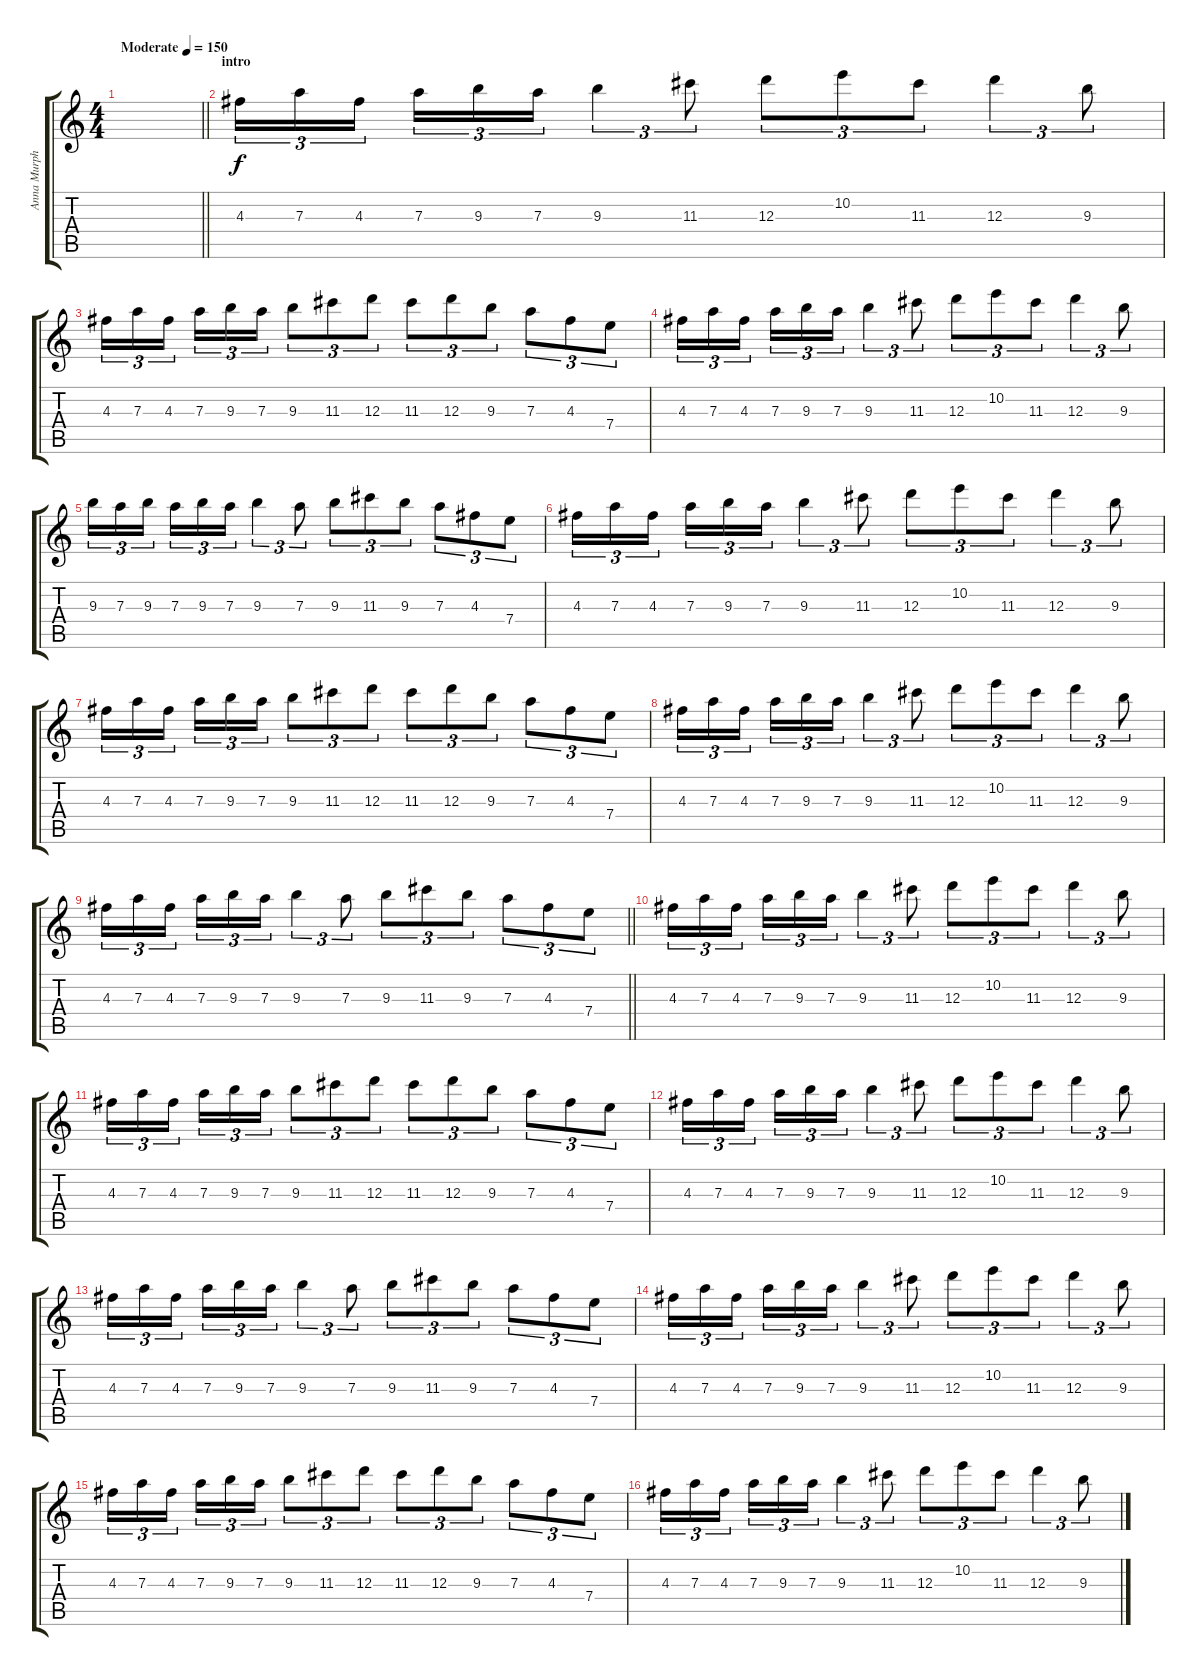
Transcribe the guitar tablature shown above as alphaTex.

\track ("Anna Murphy" "Anna Murph") {instrument contrabass}
\staff {score tabs}
\tuning (B4 Gb4 D4 A3 E3 B2) {hide}
\ts (4 4)
\tempo (150 "Moderate")
\clef g2
\barLineRight lightlight
\ks c
|
\section ("" "intro")
4.3.16{tu (3 2) volume 13} 7.3.16{tu (3 2)} 4.3.16{tu (3 2) beam splitsecondary} 7.3.16{tu (3 2)} 9.3.16{tu (3 2)} 7.3.16{tu (3 2)} 9.3.4{tu (3 2)} 11.3.8{tu (3 2)} 12.3.8{tu (3 2)} 10.2.8{tu (3 2)} 11.3.8{tu (3 2)} 12.3.4{tu (3 2)} 9.3.8{tu (3 2)} |
4.3.16{tu (3 2)} 7.3.16{tu (3 2)} 4.3.16{tu (3 2) beam splitsecondary} 7.3.16{tu (3 2)} 9.3.16{tu (3 2)} 7.3.16{tu (3 2)} 9.3.8{tu (3 2)} 11.3.8{tu (3 2)} 12.3.8{tu (3 2)} 11.3.8{tu (3 2)} 12.3.8{tu (3 2)} 9.3.8{tu (3 2)} 7.3.8{tu (3 2)} 4.3.8{tu (3 2)} 7.4.8{tu (3 2)} |
4.3.16{tu (3 2)} 7.3.16{tu (3 2)} 4.3.16{tu (3 2) beam splitsecondary} 7.3.16{tu (3 2)} 9.3.16{tu (3 2)} 7.3.16{tu (3 2)} 9.3.4{tu (3 2)} 11.3.8{tu (3 2)} 12.3.8{tu (3 2)} 10.2.8{tu (3 2)} 11.3.8{tu (3 2)} 12.3.4{tu (3 2)} 9.3.8{tu (3 2)} |
9.3.16{tu (3 2)} 7.3.16{tu (3 2)} 9.3.16{tu (3 2) beam splitsecondary} 7.3.16{tu (3 2)} 9.3.16{tu (3 2)} 7.3.16{tu (3 2)} 9.3.4{tu (3 2)} 7.3.8{tu (3 2)} 9.3.8{tu (3 2)} 11.3.8{tu (3 2)} 9.3.8{tu (3 2)} 7.3.8{tu (3 2)} 4.3.8{tu (3 2)} 7.4.8{tu (3 2)} |
4.3.16{tu (3 2)} 7.3.16{tu (3 2)} 4.3.16{tu (3 2) beam splitsecondary} 7.3.16{tu (3 2)} 9.3.16{tu (3 2)} 7.3.16{tu (3 2)} 9.3.4{tu (3 2)} 11.3.8{tu (3 2)} 12.3.8{tu (3 2)} 10.2.8{tu (3 2)} 11.3.8{tu (3 2)} 12.3.4{tu (3 2)} 9.3.8{tu (3 2)} |
4.3.16{tu (3 2)} 7.3.16{tu (3 2)} 4.3.16{tu (3 2) beam splitsecondary} 7.3.16{tu (3 2)} 9.3.16{tu (3 2)} 7.3.16{tu (3 2)} 9.3.8{tu (3 2)} 11.3.8{tu (3 2)} 12.3.8{tu (3 2)} 11.3.8{tu (3 2)} 12.3.8{tu (3 2)} 9.3.8{tu (3 2)} 7.3.8{tu (3 2)} 4.3.8{tu (3 2)} 7.4.8{tu (3 2)} |
4.3.16{tu (3 2)} 7.3.16{tu (3 2)} 4.3.16{tu (3 2) beam splitsecondary} 7.3.16{tu (3 2)} 9.3.16{tu (3 2)} 7.3.16{tu (3 2)} 9.3.4{tu (3 2)} 11.3.8{tu (3 2)} 12.3.8{tu (3 2)} 10.2.8{tu (3 2)} 11.3.8{tu (3 2)} 12.3.4{tu (3 2)} 9.3.8{tu (3 2)} |
\barLineRight lightlight
4.3.16{tu (3 2)} 7.3.16{tu (3 2)} 4.3.16{tu (3 2) beam splitsecondary} 7.3.16{tu (3 2)} 9.3.16{tu (3 2)} 7.3.16{tu (3 2)} 9.3.4{tu (3 2)} 7.3.8{tu (3 2)} 9.3.8{tu (3 2)} 11.3.8{tu (3 2)} 9.3.8{tu (3 2)} 7.3.8{tu (3 2)} 4.3.8{tu (3 2)} 7.4.8{tu (3 2)} |
\section ("" "")
4.3.16{tu (3 2)} 7.3.16{tu (3 2)} 4.3.16{tu (3 2) beam splitsecondary} 7.3.16{tu (3 2)} 9.3.16{tu (3 2)} 7.3.16{tu (3 2)} 9.3.4{tu (3 2)} 11.3.8{tu (3 2)} 12.3.8{tu (3 2)} 10.2.8{tu (3 2)} 11.3.8{tu (3 2)} 12.3.4{tu (3 2)} 9.3.8{tu (3 2)} |
4.3.16{tu (3 2)} 7.3.16{tu (3 2)} 4.3.16{tu (3 2) beam splitsecondary} 7.3.16{tu (3 2)} 9.3.16{tu (3 2)} 7.3.16{tu (3 2)} 9.3.8{tu (3 2)} 11.3.8{tu (3 2)} 12.3.8{tu (3 2)} 11.3.8{tu (3 2)} 12.3.8{tu (3 2)} 9.3.8{tu (3 2)} 7.3.8{tu (3 2)} 4.3.8{tu (3 2)} 7.4.8{tu (3 2)} |
4.3.16{tu (3 2)} 7.3.16{tu (3 2)} 4.3.16{tu (3 2) beam splitsecondary} 7.3.16{tu (3 2)} 9.3.16{tu (3 2)} 7.3.16{tu (3 2)} 9.3.4{tu (3 2)} 11.3.8{tu (3 2)} 12.3.8{tu (3 2)} 10.2.8{tu (3 2)} 11.3.8{tu (3 2)} 12.3.4{tu (3 2)} 9.3.8{tu (3 2)} |
4.3.16{tu (3 2)} 7.3.16{tu (3 2)} 4.3.16{tu (3 2) beam splitsecondary} 7.3.16{tu (3 2)} 9.3.16{tu (3 2)} 7.3.16{tu (3 2)} 9.3.4{tu (3 2)} 7.3.8{tu (3 2)} 9.3.8{tu (3 2)} 11.3.8{tu (3 2)} 9.3.8{tu (3 2)} 7.3.8{tu (3 2)} 4.3.8{tu (3 2)} 7.4.8{tu (3 2)} |
4.3.16{tu (3 2)} 7.3.16{tu (3 2)} 4.3.16{tu (3 2) beam splitsecondary} 7.3.16{tu (3 2)} 9.3.16{tu (3 2)} 7.3.16{tu (3 2)} 9.3.4{tu (3 2)} 11.3.8{tu (3 2)} 12.3.8{tu (3 2)} 10.2.8{tu (3 2)} 11.3.8{tu (3 2)} 12.3.4{tu (3 2)} 9.3.8{tu (3 2)} |
4.3.16{tu (3 2)} 7.3.16{tu (3 2)} 4.3.16{tu (3 2) beam splitsecondary} 7.3.16{tu (3 2)} 9.3.16{tu (3 2)} 7.3.16{tu (3 2)} 9.3.8{tu (3 2)} 11.3.8{tu (3 2)} 12.3.8{tu (3 2)} 11.3.8{tu (3 2)} 12.3.8{tu (3 2)} 9.3.8{tu (3 2)} 7.3.8{tu (3 2)} 4.3.8{tu (3 2)} 7.4.8{tu (3 2)} |
4.3.16{tu (3 2)} 7.3.16{tu (3 2)} 4.3.16{tu (3 2) beam splitsecondary} 7.3.16{tu (3 2)} 9.3.16{tu (3 2)} 7.3.16{tu (3 2)} 9.3.4{tu (3 2)} 11.3.8{tu (3 2)} 12.3.8{tu (3 2)} 10.2.8{tu (3 2)} 11.3.8{tu (3 2)} 12.3.4{tu (3 2)} 9.3.8{tu (3 2)}
